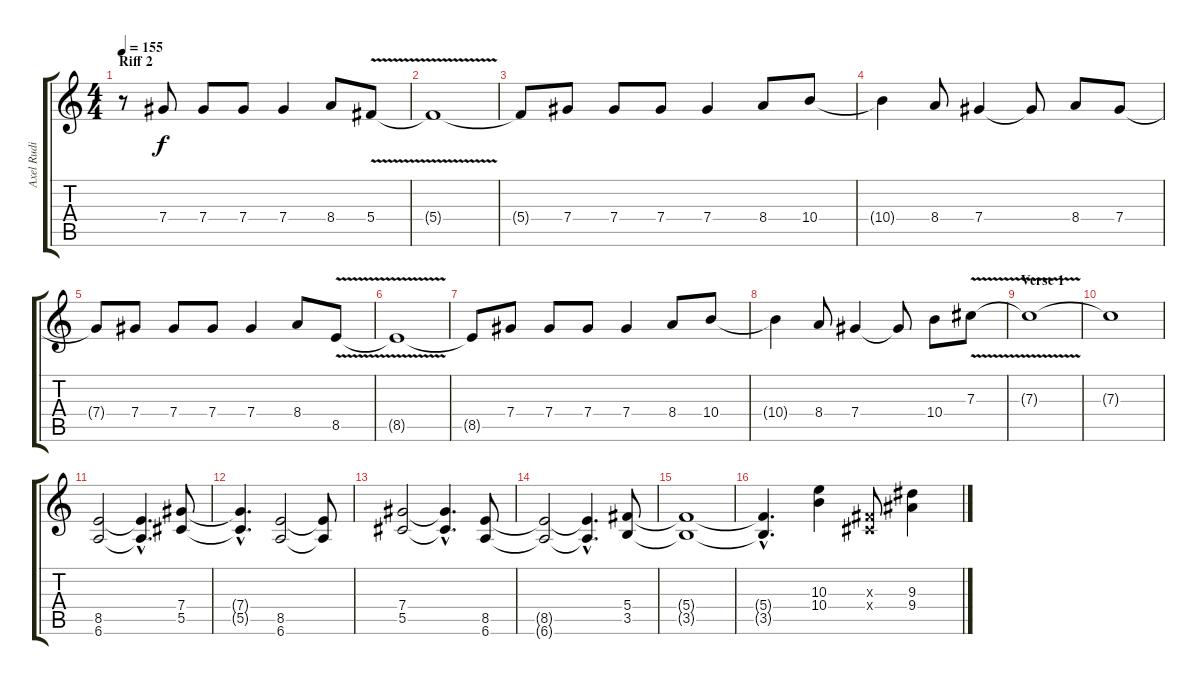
\track ("Axel Rudi Pell - Chitarra 1" "Axel Rudi ") {instrument distortionguitar}
\staff {score tabs}
\tuning (Eb4 Bb3 Gb3 Db3 Ab2 Eb2) {hide}
\ts (4 4)
\section ("" "Riff 2")
\tempo 155
\clef g2
\ks c
r.8{dy f} 7.4.8 7.4.8 7.4.8 7.4.4 8.4.8 5.4{v}.8 |
5.4{t}.1 |
5.4{t}.8 7.4.8 7.4.8 7.4.8 7.4.4 8.4.8 10.4.8 |
10.4{t}.4 8.4.8 7.4.4 7.4{t}.8 8.4.8 7.4.8 |
7.4{t}.8 7.4.8 7.4.8 7.4.8 7.4.4 8.4.8 8.5{v}.8 |
8.5{t}.1 |
8.5{t}.8 7.4.8 7.4.8 7.4.8 7.4.4 8.4.8 10.4.8 |
10.4{t}.4 8.4.8 7.4.4 7.4{t}.8 10.4.8 7.3{v}.8 |
\section ("" "Verse 1")
7.3{t}.1 |
7.3{t}.1 |
(8.5 6.6).2 (8.5{hac t} 6.6{hac t}).4{d} (7.4 5.5).8 |
(7.4{hac t} 5.5{hac t}).4{d} (8.5 6.6).2 (8.5{t} 6.6{t}).8 |
(7.4 5.5).2 (7.4{hac t} 5.5{hac t}).4{d} (8.5 6.6).8 |
(8.5{t} 6.6{t}).2 (8.5{hac t} 6.6{hac t}).4{d} (5.4 3.5).8 |
(5.4{t} 3.5{t}).1 |
(5.4{hac t} 3.5{hac t}).4{d} (10.3 10.4).4 (0.3{x} 0.4{x}).8 (9.3 9.4).4
